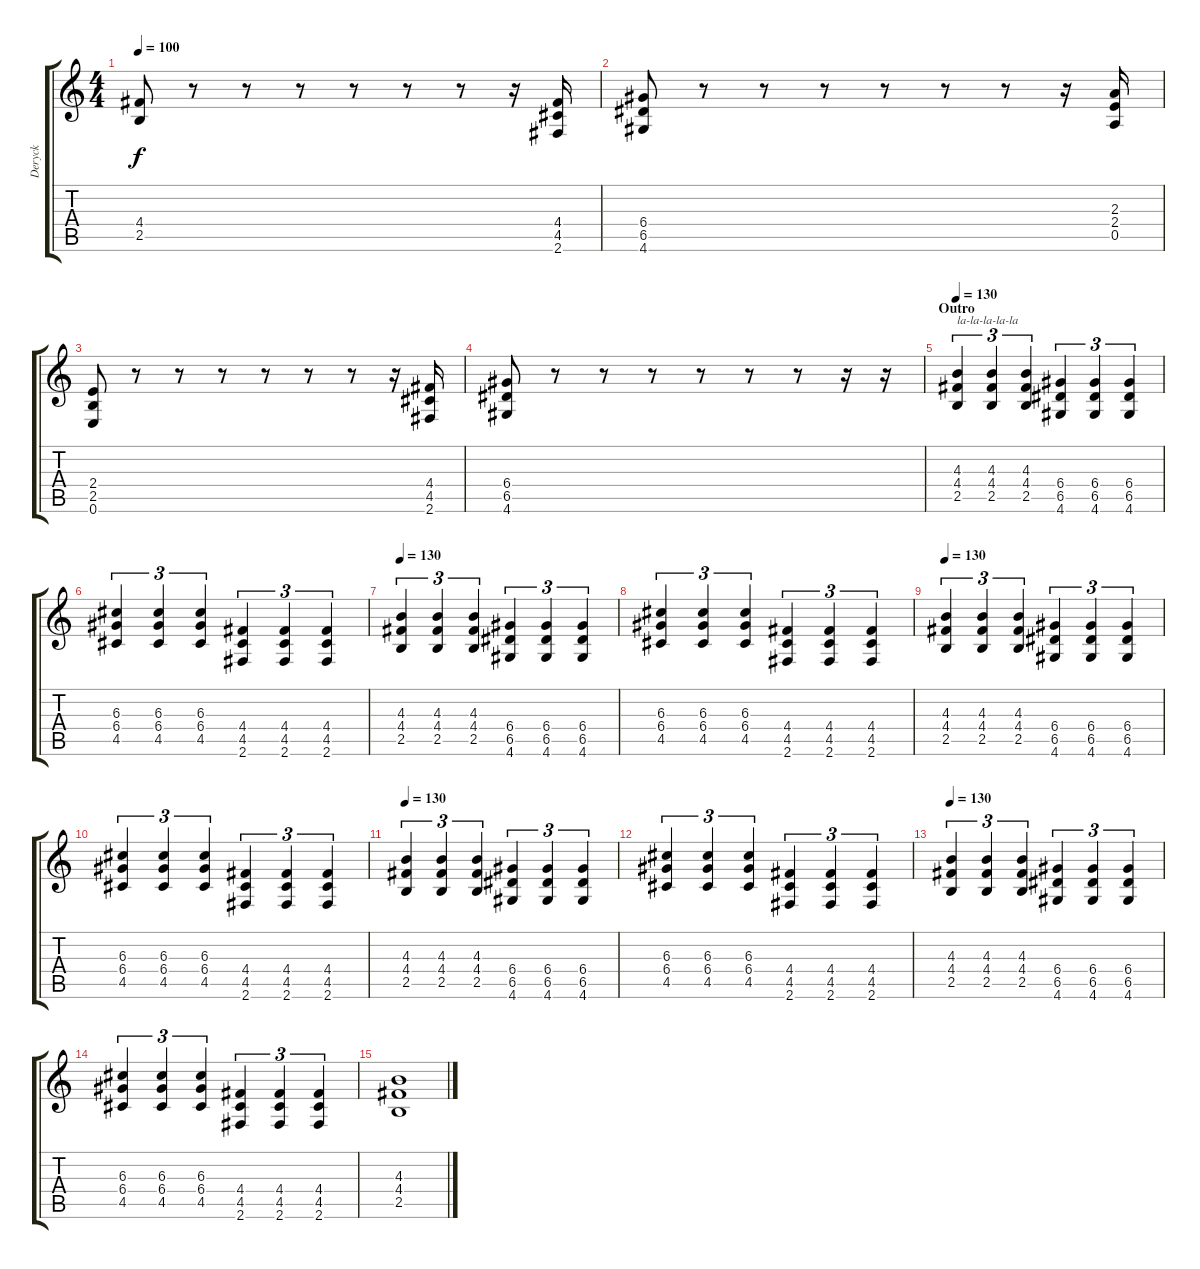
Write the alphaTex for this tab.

\track ("Deryck" "Deryck") {instrument distortionguitar}
\staff {score tabs}
\tuning (E4 B3 G3 D3 A2 E2) {hide}
\ts (4 4)
\tempo 100
\clef g2
\ks c
(4.4 2.5).8{dy f} r.8 r.8 r.8 r.8 r.8 r.8 r.16 (4.4 4.5 2.6).16 |
(6.4 6.5 4.6).8 r.8 r.8 r.8 r.8 r.8 r.8 r.16 (2.3 2.4 0.5).16 |
(2.4 2.5 0.6).8 r.8 r.8 r.8 r.8 r.8 r.8 r.16 (4.4 4.5 2.6).16 |
(6.4 6.5 4.6).8 r.8 r.8 r.8 r.8 r.8 r.8 r.16 r.16 |
\section ("" "Outro")
\tempo 130
(4.3 4.4 2.5).4{tu (3 2) txt "la-la-la-la-la"} (4.3 4.4 2.5).4{tu (3 2)} (4.3 4.4 2.5).4{tu (3 2)} (6.4 6.5 4.6).4{tu (3 2)} (6.4 6.5 4.6).4{tu (3 2)} (6.4 6.5 4.6).4{tu (3 2)} |
(6.3 6.4 4.5).4{tu (3 2)} (6.3 6.4 4.5).4{tu (3 2)} (6.3 6.4 4.5).4{tu (3 2)} (4.4 4.5 2.6).4{tu (3 2)} (4.4 4.5 2.6).4{tu (3 2)} (4.4 4.5 2.6).4{tu (3 2)} |
\tempo 130
(4.3 4.4 2.5).4{tu (3 2)} (4.3 4.4 2.5).4{tu (3 2)} (4.3 4.4 2.5).4{tu (3 2)} (6.4 6.5 4.6).4{tu (3 2)} (6.4 6.5 4.6).4{tu (3 2)} (6.4 6.5 4.6).4{tu (3 2)} |
(6.3 6.4 4.5).4{tu (3 2)} (6.3 6.4 4.5).4{tu (3 2)} (6.3 6.4 4.5).4{tu (3 2)} (4.4 4.5 2.6).4{tu (3 2)} (4.4 4.5 2.6).4{tu (3 2)} (4.4 4.5 2.6).4{tu (3 2)} |
\tempo 130
(4.3 4.4 2.5).4{tu (3 2)} (4.3 4.4 2.5).4{tu (3 2)} (4.3 4.4 2.5).4{tu (3 2)} (6.4 6.5 4.6).4{tu (3 2)} (6.4 6.5 4.6).4{tu (3 2)} (6.4 6.5 4.6).4{tu (3 2)} |
(6.3 6.4 4.5).4{tu (3 2)} (6.3 6.4 4.5).4{tu (3 2)} (6.3 6.4 4.5).4{tu (3 2)} (4.4 4.5 2.6).4{tu (3 2)} (4.4 4.5 2.6).4{tu (3 2)} (4.4 4.5 2.6).4{tu (3 2)} |
\tempo 130
(4.3 4.4 2.5).4{tu (3 2)} (4.3 4.4 2.5).4{tu (3 2)} (4.3 4.4 2.5).4{tu (3 2)} (6.4 6.5 4.6).4{tu (3 2)} (6.4 6.5 4.6).4{tu (3 2)} (6.4 6.5 4.6).4{tu (3 2)} |
(6.3 6.4 4.5).4{tu (3 2)} (6.3 6.4 4.5).4{tu (3 2)} (6.3 6.4 4.5).4{tu (3 2)} (4.4 4.5 2.6).4{tu (3 2)} (4.4 4.5 2.6).4{tu (3 2)} (4.4 4.5 2.6).4{tu (3 2)} |
\tempo 130
(4.3 4.4 2.5).4{tu (3 2)} (4.3 4.4 2.5).4{tu (3 2)} (4.3 4.4 2.5).4{tu (3 2)} (6.4 6.5 4.6).4{tu (3 2)} (6.4 6.5 4.6).4{tu (3 2)} (6.4 6.5 4.6).4{tu (3 2)} |
(6.3 6.4 4.5).4{tu (3 2)} (6.3 6.4 4.5).4{tu (3 2)} (6.3 6.4 4.5).4{tu (3 2)} (4.4 4.5 2.6).4{tu (3 2)} (4.4 4.5 2.6).4{tu (3 2)} (4.4 4.5 2.6).4{tu (3 2)} |
(4.3 4.4 2.5).1
